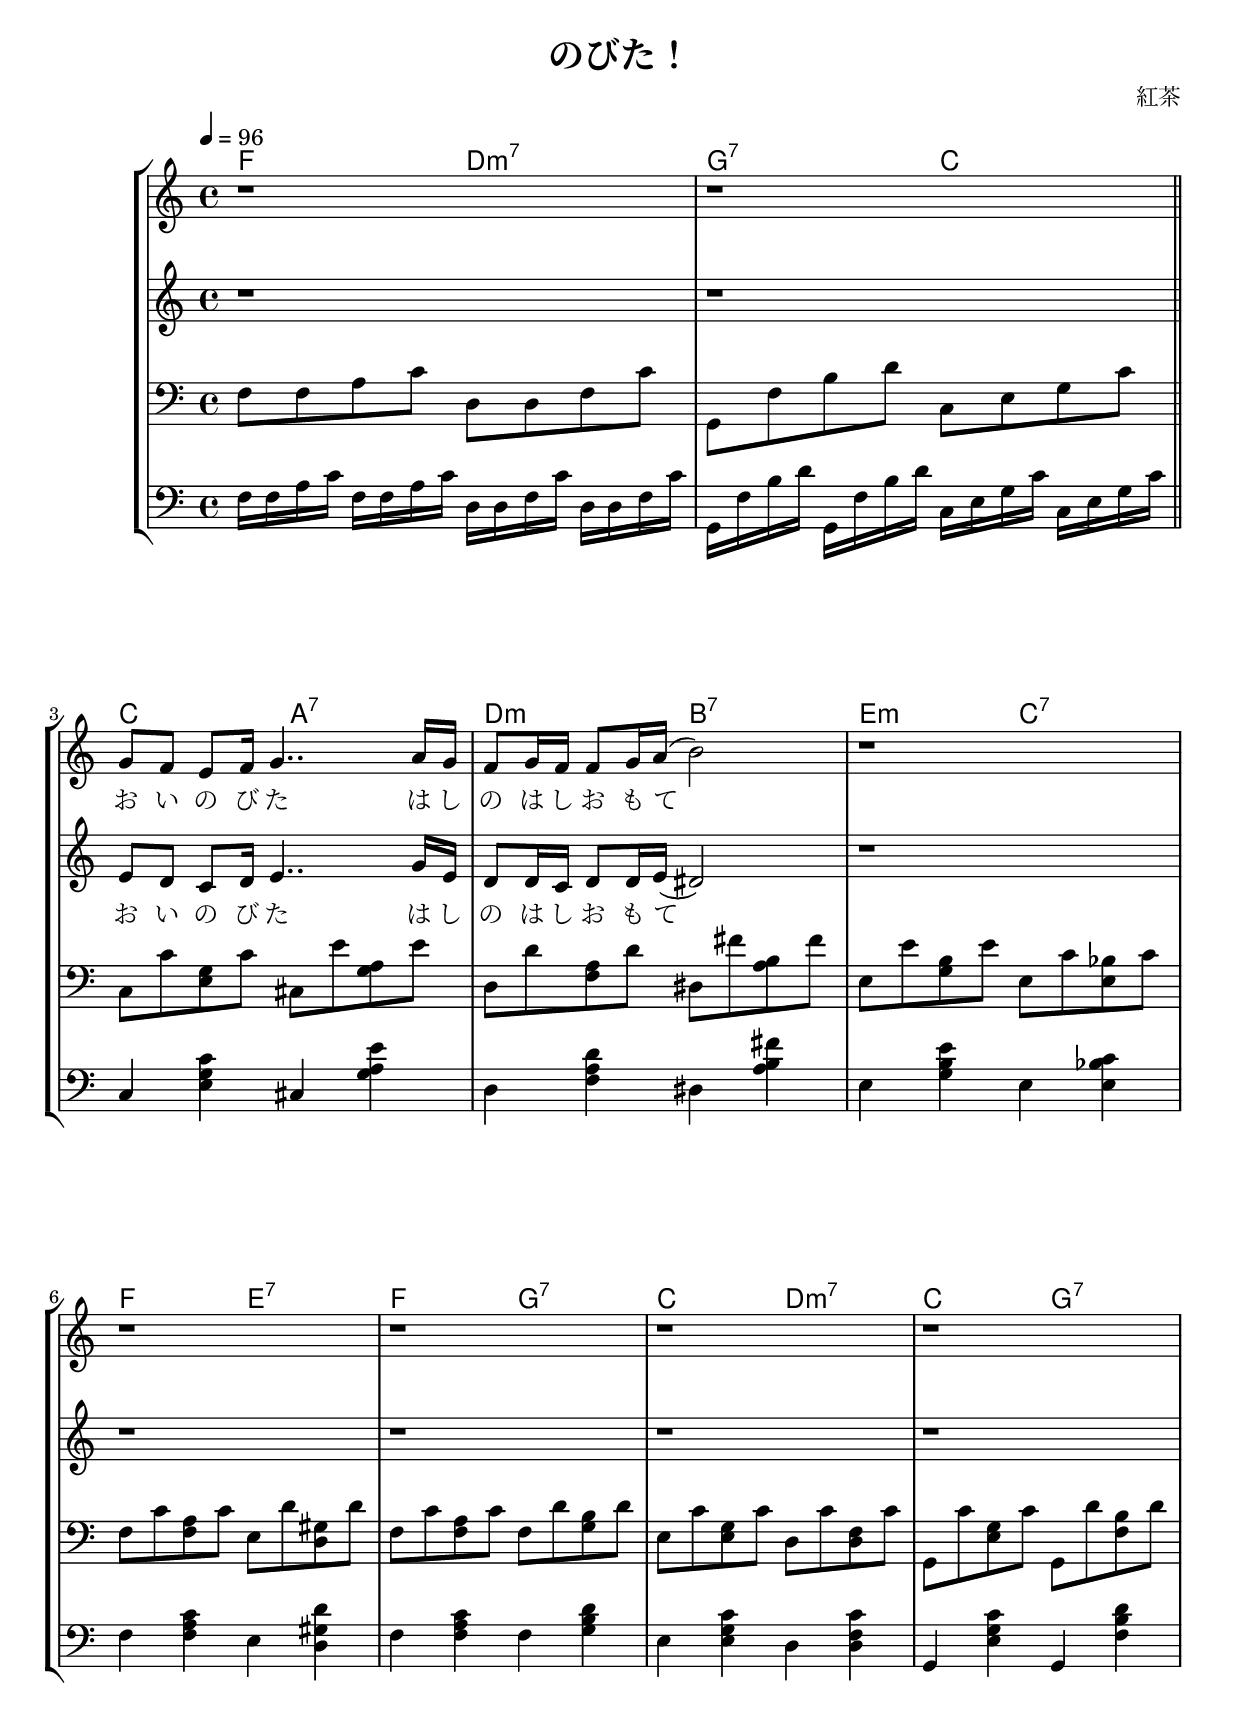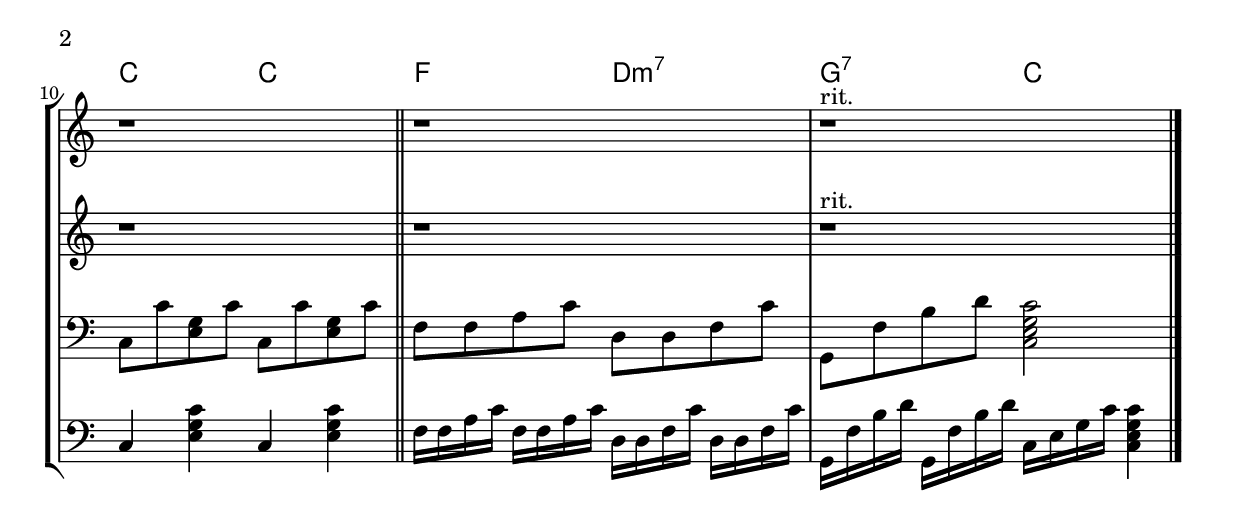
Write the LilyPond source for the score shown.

\version "2.12.1"

\header {
	title = \markup {のびた！}
	composer = \markup \center-column {紅茶}
}

harmony = \chordmode {
	f2 d:min7 g:7 c 

	c a:7 d:m b:7 e:m c:7 f e:7 f g:7 c d:min7 c g:7 c c 

	f d:min7 g:7 c 
}

melody = {
	\key c \major
	\tempo 4 = 96
	r1 | r1   
	\set Staff.midiInstrument = #"fss0.35"
	g'8  f'8  e'8  f'16  g'4..  a'16  g'16 
	f'8  g'16  f'16  f'8  g'16  a'16  (b'2)
	r1 r1 r1 r1 r1 r1 	r1 | r1^"rit." \bar "|."
}

words = \lyricmode {
	
	お  い  の  び  た  は  し  の  は  し  お  も  て  
	
}

secondmelody = {
	\key c \major
	\tempo 4 = 96
	r1 | r1   
	\set Staff.midiInstrument = #"mmi0.38"
	e'8  d'8  c'8  d'16  e'4..  g'16  e'16 
	d'8  d'16  c'16  d'8  d'16  e'16  (dis'2)
	r1 r1 r1 r1 r1 r1 	r1 | r1^"rit." \bar "|."
}

secondwords = \lyricmode {
	
	お  い  の  び  た  は  し  の  は  し  お  も  て  
	
}

tempochange = {
	\tempo 4 = 96
	r1 | r1 \bar "||"
	\tempo 4 = 96
	r1 | r1 | r1 | r1 | r1 | r1 | r1 | r1 \bar "||"
	\tempo 4 = 96
	r1 | \tempo 4 = 72 r2 \tempo 4 = 64 r2 \bar "|."
}

mainacc = {
	\clef bass
	\set Staff.midiInstrument = #"Electric Piano 1"
	\key c \major
	\tempo 4 = 96
	f8 f8 a8 c'8
	d8 d8 f8 c'8
	g,8 f8 b8 d'8
	c8 e8 g8 c'8
	\bar "||"

	\set Staff.midiInstrument = #"Harpsichord"
	c8 c' <e g> c'
	cis8 e' <g a> e'
	d8 d' <f a> d'
	dis8 fis' <a b> fis'
	e8 e' <g b> e'
	e8 c' <e bes> c'
	f8 c' <f a> c'
	e8 d' <d gis> d'
	f8 c' <f a> c'
	f8 d' <g b> d'
	e8 c' <e g> c'
	d8 c' <d f> c'
	g,8 c' <e g> c'
	g,8 d' <f b> d'
	c8 c' <e g> c'
	c8 c' <e g> c'
	\bar "||"

	\set Staff.midiInstrument = #"Acoustic Guitar (steel)"
	f8 f8 a8 c'8
	d8 d8 f8 c'8
	g,8 f8 b8 d'8
	<c e g c'>2
	\bar "|."
}

subacc = {
	\clef bass
	\set Staff.midiInstrument = #"Rock Organ"
	\key c \major
	\tempo 4 = 96
	f16 f a c' f f a c'
	d16 d f c' d d f c'
	g,16 f b d' g, f b d'
	c16 e g c' c e g c'
	\bar "||"

	\set Staff.midiInstrument = #"Rock Organ"
	c4 <e g c'>4
	cis4 <g a e'>4
	d4 <f a d'>4
	dis4 <a b fis'>4
	e4 <g b e'>4
	e4 <e bes c'>4
	f4 <f a c'>4
	e4 <d gis d'>4
	f4 <f a c'>4
	f4 <g b d'>4
	e4 <e g c'>4
	d4 <d f c'>4
	g,4 <e g c'>4
	g,4 <f b d'>4
	c4 <e g c'>4
	c4 <e g c'>4
	\bar "||"

	\set Staff.midiInstrument = #"Electric Guitar (clean)"
	f16 f a c' f f a c'
	d16 d f c' d d f c'
	g,16 f b d' g, f b d'
	c16 e g c' <c e g c'>4
	\bar "|."
}

percA = {
	\drummode {
	r1 |r1 \bar "||"
	cymr4 cymr4 cymr4 cymr4  |cymr4 cymr8 cymr16 cymr16 cymr4 cymr4  |cymr4 cymr4 cymr4 cymr4  |cymr4 cymr2.  |cymr4 cymr4 cymr4 cymr4  |cymr4 cymr8 cymr16 cymr16 cymr4 cymr4  |cymr4 cymr4 cymr4 cymr4  |cymr4 cymr2.  \bar "||"
	hh8 hh8 hh8 hh8 hh8 hh8 hh8 hh8  |r8 hh2. r8  \bar "|."
	}
}

percB = {
	\drummode {
	r1 |r1 \bar "||"
	r2 sn2  |r2 sn2  |r2 sn2  |r8 sn8 sn2.  |r2 sn2  |r2 sn2  |r2 sn2  |r8 sn8 sn2.  \bar "||"
	r4 sn8. sn8 sn8. sn8. sn16  |r4 sn2 sn4  \bar "|."
	}
}

percC = {
	\drummode {
	r1 |r1 \bar "||"
	bd2. r8 bd8  |bd2. r8 bd8  |bd2. r8 bd8  |bd4. bd8 bd4. bd8  |bd2. r8 bd8  |bd2. r8 bd8  |bd2. r8 bd8  |bd2 r8 bd4.  \bar "||"
	bd8 bd4 bd2 bd8  |bd8 bd4. bd4. bd8  \bar "|."
	}
}

percD = {
	\drummode {
	r1 |r1 \bar "||"
	r1 |r1 |r1 |r2 r8 tommh8 tommh4  |r1 |r1 |r1 |r8. tommh8. tommh2 r8  \bar "||"
	r1  |r2 r8 hho4.  \bar "|."
	}
}

percE = {
	\drummode {
	r1 |r1 \bar "||"
	r1 |r1 |r1 |r2. r8 toml8  |r1 |r1 |r1 |r2. toml8 toml8  \bar "||"
	r1 |cymc1  \bar "|."
	}
}

percF = {
	\drummode {
	r1 | r1 \bar "||"
	r1 |r1 |r1 |r1 |r1 |r1 |r1 |hho1  \bar "||"
	r1 |r4 r16 tommh16 tommh4. tommh4  \bar "|."
	}
}

percG = {
	\drummode {
	r1 | r1 \bar "||"
	r1 | r1 | r1 | r1 | r1 | r1 | r1 | r1 \bar "||"
	r1 |r4. r16 tomml4. tomml8.  \bar "|."
	}
}

percH = {
	\drummode {
	r1 | r1 \bar "||"
	r1 | r1 | r1 | r1 | r1 | r1 | r1 | r1 \bar "||"
	r1 |r2 r16 toml8 toml4 r16  \bar "|."
	}
}

percI = {
	\drummode {
	r1 | r1 \bar "||"
	r1 | r1 | r1 | r1 | r1 | r1 | r1 | r1 \bar "||"
	r1 |r2 r8 tomfh4 tomfh8  \bar "|."
	}
}

\score {
	<<
		\new StaffGroup <<
			\new ChordNames {\harmony}
			\new Voice = "melody" {\melody}
			\new Lyrics \lyricsto "melody" \words
			\new Voice = "secondmelody" {\secondmelody}
			\new Lyrics \lyricsto "secondmelody" \secondwords
			\new Staff = "mainacc" {\mainacc}
			\new Staff = "subacc" {\subacc}
		>>
	>>
	\layout { }
}
